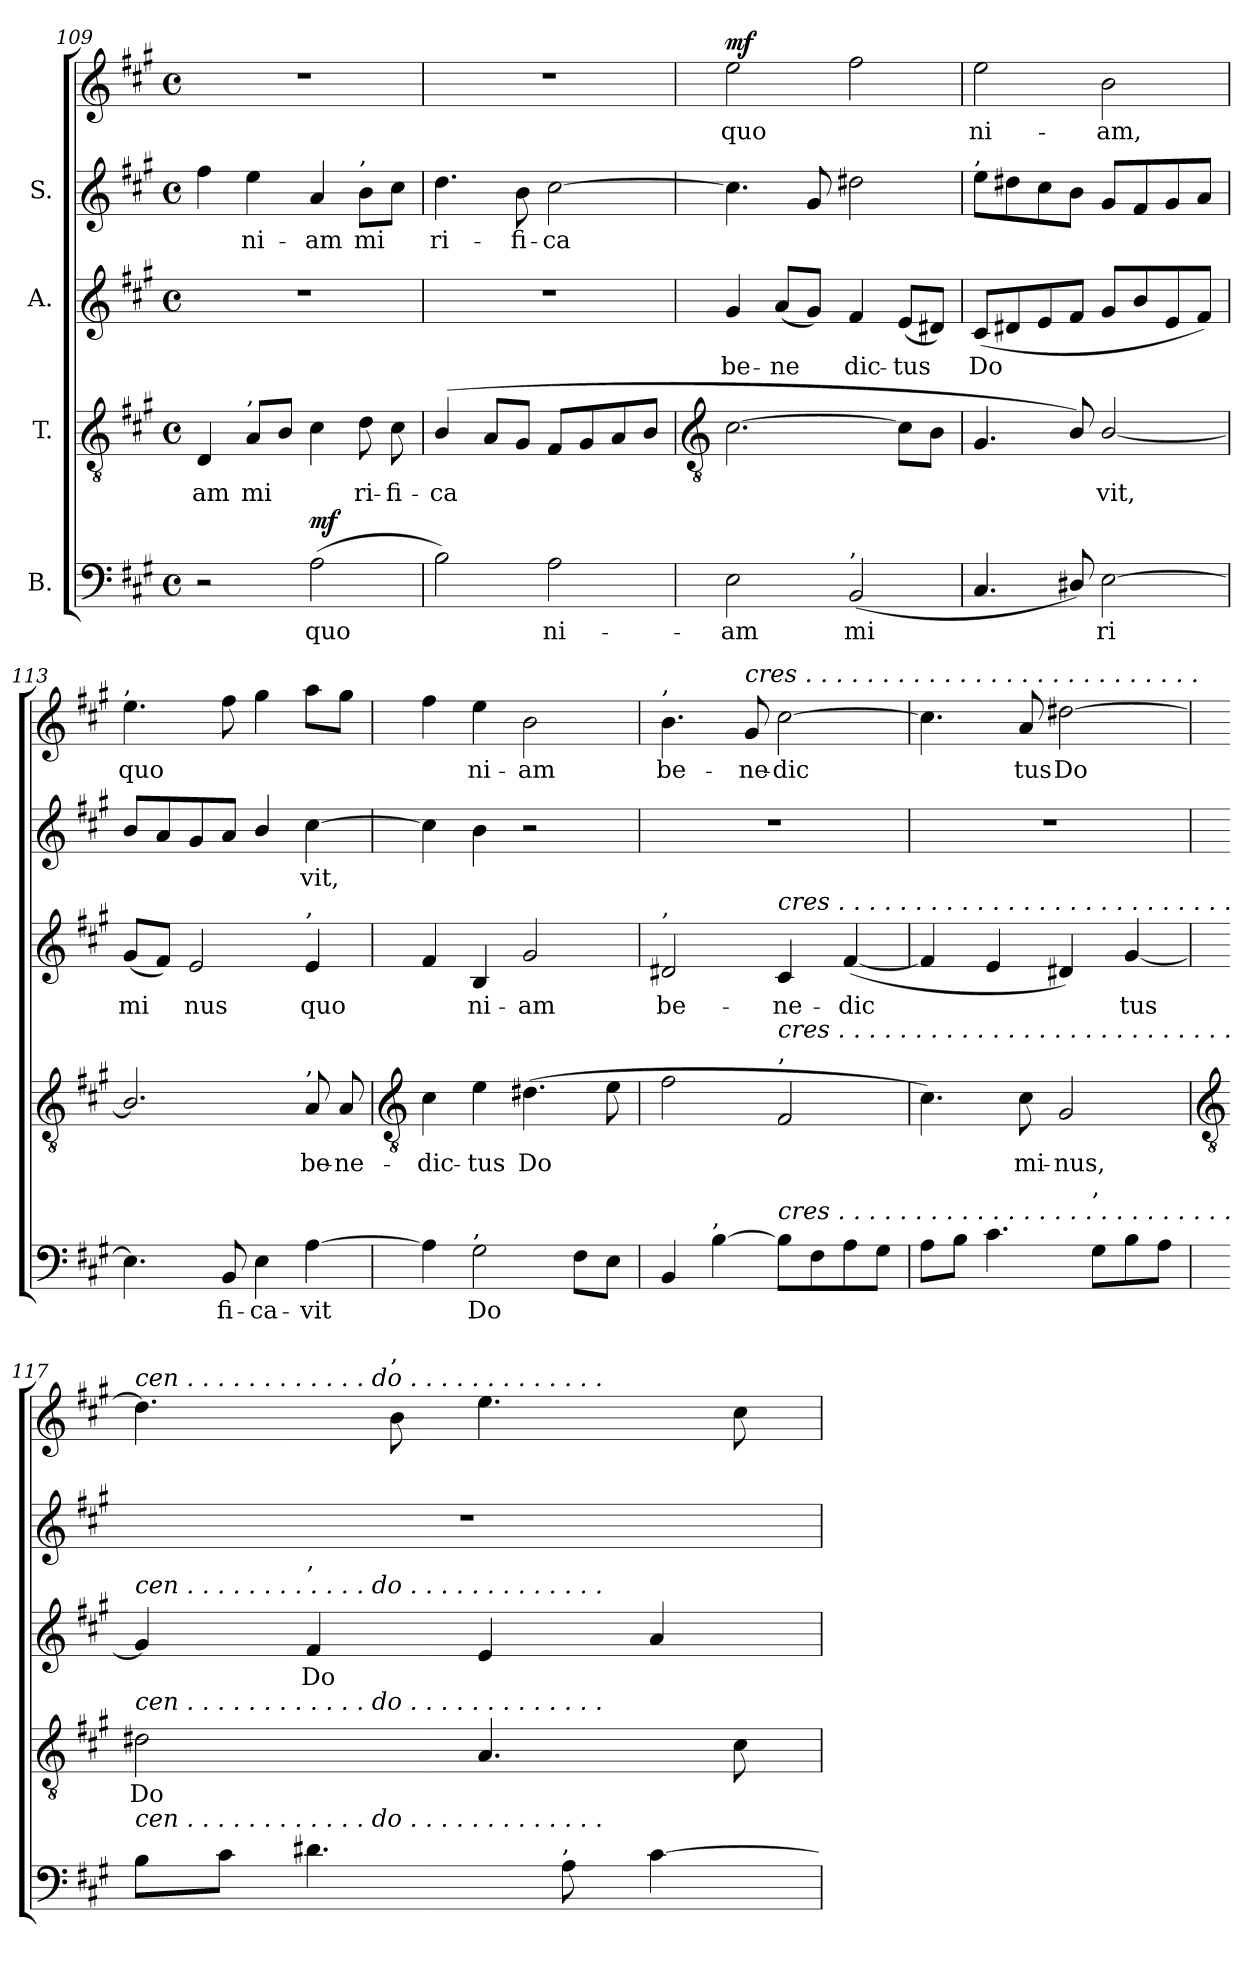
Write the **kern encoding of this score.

**kern	**text	**dynam	**kern	**text	**kern	**text	**kern	**text	**kern	**text	**dynam
*part4	*part4	*part4	*part3	*part3	*part2	*part2	*part1	*part1	*part1	*part1	*part1
*staff5	*staff5	*staff5	*staff4	*staff4	*staff3	*staff3	*staff2	*staff2	*staff1	*staff1	*staff1/2
*I"B.	*	*	*I"T.	*	*I"A.	*	*I"S.	*	*	*	*
*clefF4	*	*	*clefGv2	*	*clefG2	*	*clefG2	*	*clefG2	*	*
*k[f#c#g#]	*	*	*k[f#c#g#]	*	*k[f#c#g#]	*	*k[f#c#g#]	*	*k[f#c#g#]	*	*
*A:	*	*	*A:	*	*A:	*	*A:	*	*A:	*	*
*M4/4	*	*	*M4/4	*	*M4/4	*	*M4/4	*	*M4/4	*	*
*met(c)	*	*	*met(c)	*	*met(c)	*	*met(c)	*	*met(c)	*	*
=109	=109	=109	=109	=109	=109	=109	=109	=109	=109	=109	=109
!	!	!	!	!LO:LY:b	!	!	!	!	!	!	!
2r	.	.	4D	-am	1r	.	4ff#	.	1r	.	.
!	!	!	!LO:TX:a:t=,	!	!	!	!	!	!	!	!
!	!	!	!	!LO:LY:b	!	!	!	!LO:LY:b	!	!	!
.	.	.	8AL	mi	.	.	4ee	ni-	.	.	.
.	.	.	8BJ	.	.	.	.	.	.	.	.
!	!LO:LY:b	!LO:DY:a	!	!	!	!	!	!LO:LY:b	!	!	!
(>2A	quo	mf	4c#	.	.	.	4a	-am	.	.	.
!	!	!	!	!	!	!	!LO:TX:a:t=,	!	!	!	!
!	!	!	!	!LO:LY:b	!	!	!	!LO:LY:b	!	!	!
.	.	.	8d	ri-	.	.	8bL	mi	.	.	.
!	!	!	!	!LO:LY:b	!	!	!	!	!	!	!
.	.	.	8c#	-fi-	.	.	8cc#J	.	.	.	.
=110	=110	=110	=110	=110	=110	=110	=110	=110	=110	=110	=110
!	!	!	!	!LO:LY:b	!	!	!	!LO:LY:b	!	!	!
2B)	.	.	(>4B/	-ca	1r	.	4.dd	ri-	1r	.	.
.	.	.	8AL	.	.	.	.	.	.	.	.
!	!	!	!	!	!	!	!	!LO:LY:b	!	!	!
.	.	.	8G#J	.	.	.	(>8b	-fi-	.	.	.
!	!LO:LY:b	!	!	!	!	!	!	!LO:LY:b	!	!	!
2A	ni-	.	8F#L	.	.	.	[2cc#	-ca	.	.	.
.	.	.	8G#	.	.	.	.	.	.	.	.
.	.	.	8A	.	.	.	.	.	.	.	.
.	.	.	8BJ	.	.	.	.	.	.	.	.
!!LO:LB:g=z
=111	=111	=111	=111	=111	=111	=111	=111	=111	=111	=111	=111
*	*	*	*clefGv2	*	*	*	*	*	*	*	*
!	!LO:LY:b	!	!	!	!	!LO:LY:b	!	!	!	!LO:LY:b	!LO:DY:a
2E	-am	.	[2.c#	.	4g#	be-	4.cc#]	.	2ee	quo	mf
!	!	!	!	!	!	!LO:LY:b	!	!	!	!	!
.	.	.	.	.	(<8aL	-ne	.	.	.	.	.
.	.	.	.	.	8g#J)	.	8g#	.	.	.	.
!LO:TX:a:t=,	!	!	!	!	!	!	!	!	!	!	!
!	!LO:LY:b	!	!	!	!	!LO:LY:b	!	!	!	!	!
(<2BB	mi	.	.	.	4f#	dic-	2dd#X	.	2ff#)	.	.
!	!	!	!	!	!	!LO:LY:b	!	!	!	!	!
.	.	.	8c#L]	.	(<8eL	-tus	.	.	.	.	.
.	.	.	8BJ	.	8d#XJ)	.	.	.	.	.	.
=112	=112	=112	=112	=112	=112	=112	=112	=112	=112	=112	=112
!	!	!	!	!	!	!	!LO:TX:a:t=,	!	!	!	!
!	!	!	!	!	!	!LO:LY:b	!	!	!	!LO:LY:b	!
4.C#	.	.	4.G#	.	(<8c#L	Do	8eeL	.	2ee	ni-	.
.	.	.	.	.	8d#X	.	8dd#X	.	.	.	.
.	.	.	.	.	8e	.	8cc#	.	.	.	.
8D#X/)	.	.	8B/)	.	8f#J	.	8bJ	.	.	.	.
!	!LO:LY:b	!	!	!LO:LY:b	!	!	!	!	!	!LO:LY:b	!
[2E	ri	.	[2B/	vit,	8g#L	.	8g#L	.	2b	-am,	.
.	.	.	.	.	8b	.	8f#	.	.	.	.
.	.	.	.	.	8e	.	8g#	.	.	.	.
.	.	.	.	.	8f#J)	.	8aJ	.	.	.	.
=113	=113	=113	=113	=113	=113	=113	=113	=113	=113	=113	=113
!	!	!	!	!	!	!	!	!	!LO:TX:a:t=,	!	!
!	!	!	!	!	!	!LO:LY:b	!	!	!	!LO:LY:b	!
4.E]	.	.	2.B/]	.	(<8g#L	mi	8bL	.	4.ee	quo	.
.	.	.	.	.	8f#J)	.	8a	.	.	.	.
!	!	!	!	!	!	!LO:LY:b	!	!	!	!	!
.	.	.	.	.	2e	nus	8g#	.	.	.	.
!	!LO:LY:b	!	!	!	!	!	!	!	!	!	!
8BB	fi-	.	.	.	.	.	8aJ	.	8ff#	.	.
!	!LO:LY:b	!	!	!	!	!	!	!	!	!	!
4E	-ca-	.	.	.	.	.	4b/	.	4gg#	.	.
!	!	!	!	!	!LO:TX:a:t=,	!	!	!	!	!	!
!	!	!	!LO:TX:a:t=,	!	!	!	!	!	!	!	!
!	!LO:LY:b	!	!	!LO:LY:b	!	!LO:LY:b	!	!LO:LY:b	!	!	!
[4A	-vit	.	8A	be-	4e	quo	[4cc#	vit,	8aaL	.	.
!	!	!	!	!LO:LY:b	!	!	!	!	!	!	!
.	.	.	8A	-ne-	.	.	.	.	8gg#J	.	.
!!LO:LB:g=z
=114	=114	=114	=114	=114	=114	=114	=114	=114	=114	=114	=114
*	*	*	*clefGv2	*	*	*	*	*	*	*	*
!	!	!	!	!LO:LY:b	!	!	!	!	!	!	!
4A]	.	.	4c#	-dic-	4f#	.	4cc#]	.	4ff#	.	.
!LO:TX:a:t=,	!	!	!	!	!	!	!	!	!	!	!
!	!LO:LY:b	!	!	!LO:LY:b	!	!LO:LY:b	!	!	!	!LO:LY:b	!
2G#	Do	.	4e	-tus	4B	ni-	4b	.	4ee	ni-	.
!	!	!	!	!LO:LY:b	!	!LO:LY:b	!	!	!	!LO:LY:b	!
.	.	.	(>4.d#X	Do	2g#	-am	2r	.	2b	-am	.
8F#L	.	.	.	.	.	.	.	.	.	.	.
8EJ	.	.	8e	.	.	.	.	.	.	.	.
=115	=115	=115	=115	=115	=115	=115	=115	=115	=115	=115	=115
!	!	!	!	!	!	!	!	!	!LO:TX:a:t=,	!	!
!	!	!	!	!	!LO:TX:a:t=,	!	!	!	!	!	!
!	!	!	!	!	!	!LO:LY:b	!	!	!	!LO:LY:b	!
4BB	.	.	2f#	.	2d#X	be-	1r	.	4.b	be-	.
!LO:TX:a:t=,	!	!	!	!	!	!	!	!	!	!	!
[4B	.	.	.	.	.	.	.	.	.	.	.
!	!	!	!	!	!	!	!	!	!LO:TX:a:i:t=cres  .   .   .   .   .   .   .   .   .   .   .   .   .   .   .   .   .   .   .   .   .   .   .   .   .   .	!	!
!	!	!	!	!	!	!	!	!	!	!LO:LY:b	!
.	.	.	.	.	.	.	.	.	8g#	-ne-	.
!	!	!	!	!	!LO:TX:a:i:t=cres  .   .   .   .   .   .   .   .   .   .   .   .   .   .   .   .   .   .   .   .   .   .   .   .   .   .	!	!	!	!	!	!
!	!	!	!LO:TX:a:t=,	!	!	!	!	!	!	!	!
!	!	!	!LO:TX:a:i:t=cres  .   .   .   .   .   .   .   .   .   .   .   .   .   .   .   .   .   .   .   .   .   .   .   .   .   .	!	!	!	!	!	!	!	!
!LO:TX:a:i:t=cres  .   .   .   .   .   .   .   .   .   .   .   .   .   .   .   .   .   .   .   .   .   .   .   .   .   .	!	!	!	!	!	!	!	!	!	!	!
!	!	!	!	!	!	!LO:LY:b	!	!	!	!LO:LY:b	!
8BL]	.	.	2F#	.	4c#	-ne-	.	.	[2cc#	-dic	.
8F#	.	.	.	.	.	.	.	.	.	.	.
!	!	!	!	!	!	!LO:LY:b	!	!	!	!	!
8A	.	.	.	.	(<[4f#	-dic	.	.	.	.	.
8G#J	.	.	.	.	.	.	.	.	.	.	.
=116	=116	=116	=116	=116	=116	=116	=116	=116	=116	=116	=116
8AL	.	.	4.c#)	.	4f#]	.	1r	.	4.cc#]	.	.
8BJ	.	.	.	.	.	.	.	.	.	.	.
4.c#	.	.	.	.	4e	.	.	.	.	.	.
!	!	!	!	!LO:LY:b	!	!	!	!	!	!LO:LY:b	!
.	.	.	8c#	mi-	.	.	.	.	8a	tus	.
!	!	!	!	!LO:LY:b	!	!	!	!	!	!LO:LY:b	!
.	.	.	2G#	-nus,	4d#X)	.	.	.	[2dd#X	Do	.
!LO:TX:a:t=,	!	!	!	!	!	!	!	!	!	!	!
8G#L	.	.	.	.	.	.	.	.	.	.	.
!	!	!	!	!	!	!LO:LY:b	!	!	!	!	!
8B	.	.	.	.	[4g#	tus	.	.	.	.	.
8AJ	.	.	.	.	.	.	.	.	.	.	.
!!LO:LB:g=z
=117	=117	=117	=117	=117	=117	=117	=117	=117	=117	=117	=117
*	*	*	*clefGv2	*	*	*	*	*	*	*	*
!	!	!	!	!	!	!	!	!	!LO:TX:a:i:t=cen  .   .   .   .   .   .   .   .   .   .   .   .   do   .   .   .   .   .   .   .   .   .   .   .   .   .	!	!
!	!	!	!	!	!LO:TX:a:i:t=cen  .   .   .   .   .   .   .   .   .   .   .   .   do   .   .   .   .   .   .   .   .   .   .   .   .   .	!	!	!	!	!	!
!	!	!	!LO:TX:a:i:t=cen  .   .   .   .   .   .   .   .   .   .   .   .   do   .   .   .   .   .   .   .   .   .   .   .   .   .	!	!	!	!	!	!	!	!
!LO:TX:a:i:t=cen  .   .   .   .   .   .   .   .   .   .   .   .   do   .   .   .   .   .   .   .   .   .   .   .   .   .	!	!	!	!	!	!	!	!	!	!	!
!	!	!	!	!LO:LY:b	!	!	!	!	!	!	!
8BL	.	.	2d#X	Do	4g#]	.	1r	.	4.dd#]	.	.
8c#J	.	.	.	.	.	.	.	.	.	.	.
!	!	!	!	!	!LO:TX:a:t=,	!	!	!	!	!	!
!	!	!	!	!	!	!LO:LY:b	!	!	!	!	!
4.d#X	.	.	.	.	4f#	Do	.	.	.	.	.
!	!	!	!	!	!	!	!	!	!LO:TX:a:t=,	!	!
.	.	.	.	.	.	.	.	.	8b	.	.
.	.	.	4.A	.	4e	.	.	.	4.ee	.	.
!LO:TX:a:t=,	!	!	!	!	!	!	!	!	!	!	!
8A	.	.	.	.	.	.	.	.	.	.	.
[4c#	.	.	.	.	4a	.	.	.	.	.	.
.	.	.	8c#	.	.	.	.	.	8cc#	.	.
=	=	=	=	=	=	=	=	=	=	=	=
*-	*-	*-	*-	*-	*-	*-	*-	*-	*-	*-	*-
